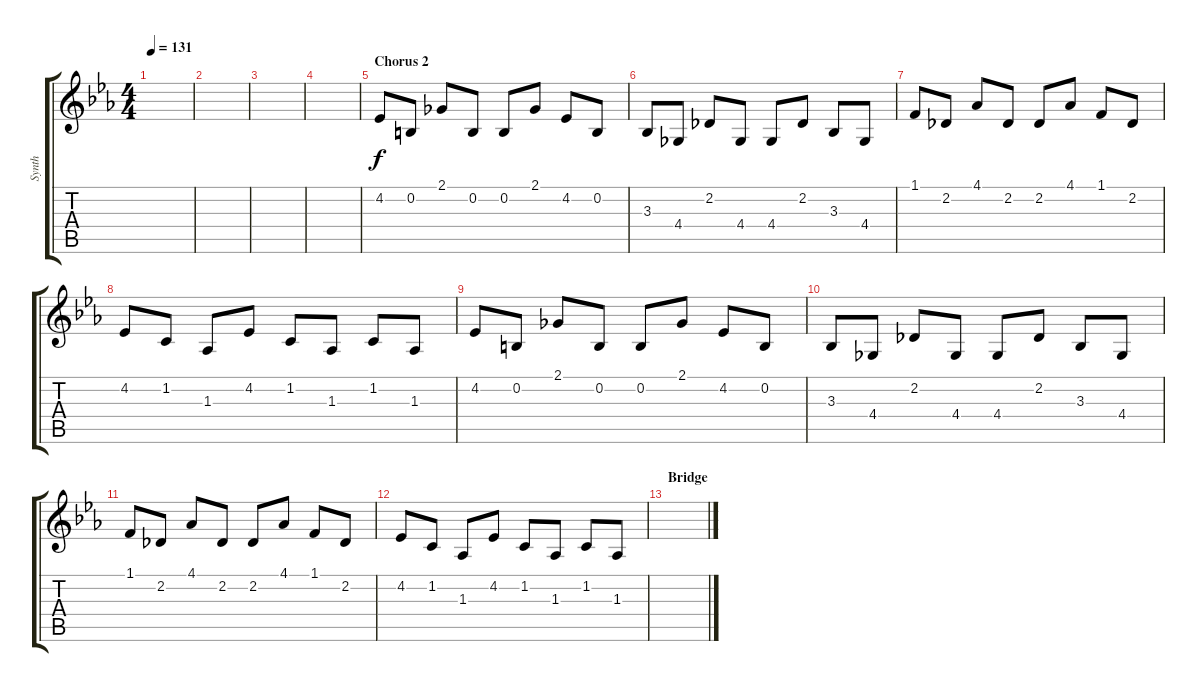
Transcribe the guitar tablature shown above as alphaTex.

\track ("Synth" "Synth") {instrument lead2sawtooth}
\staff {score tabs}
\tuning (E4 B3 G3 D3 A2 E2) {hide}
\ts (4 4)
\tempo 131
\clef g2
\ks eb
|
|
|
|
\section ("" "Chorus 2")
4.2.8 0.2.8 2.1.8 0.2.8 0.2.8 2.1.8 4.2.8 0.2.8 |
3.3.8 4.4.8 2.2.8 4.4.8 4.4.8 2.2.8 3.3.8 4.4.8 |
1.1.8 2.2.8 4.1.8 2.2.8 2.2.8 4.1.8 1.1.8 2.2.8 |
4.2.8 1.2.8 1.3.8 4.2.8 1.2.8 1.3.8 1.2.8 1.3.8 |
4.2.8 0.2.8 2.1.8 0.2.8 0.2.8 2.1.8 4.2.8 0.2.8 |
3.3.8 4.4.8 2.2.8 4.4.8 4.4.8 2.2.8 3.3.8 4.4.8 |
1.1.8 2.2.8 4.1.8 2.2.8 2.2.8 4.1.8 1.1.8 2.2.8 |
4.2.8 1.2.8 1.3.8 4.2.8 1.2.8 1.3.8 1.2.8 1.3.8 |
\section ("" "Bridge")
